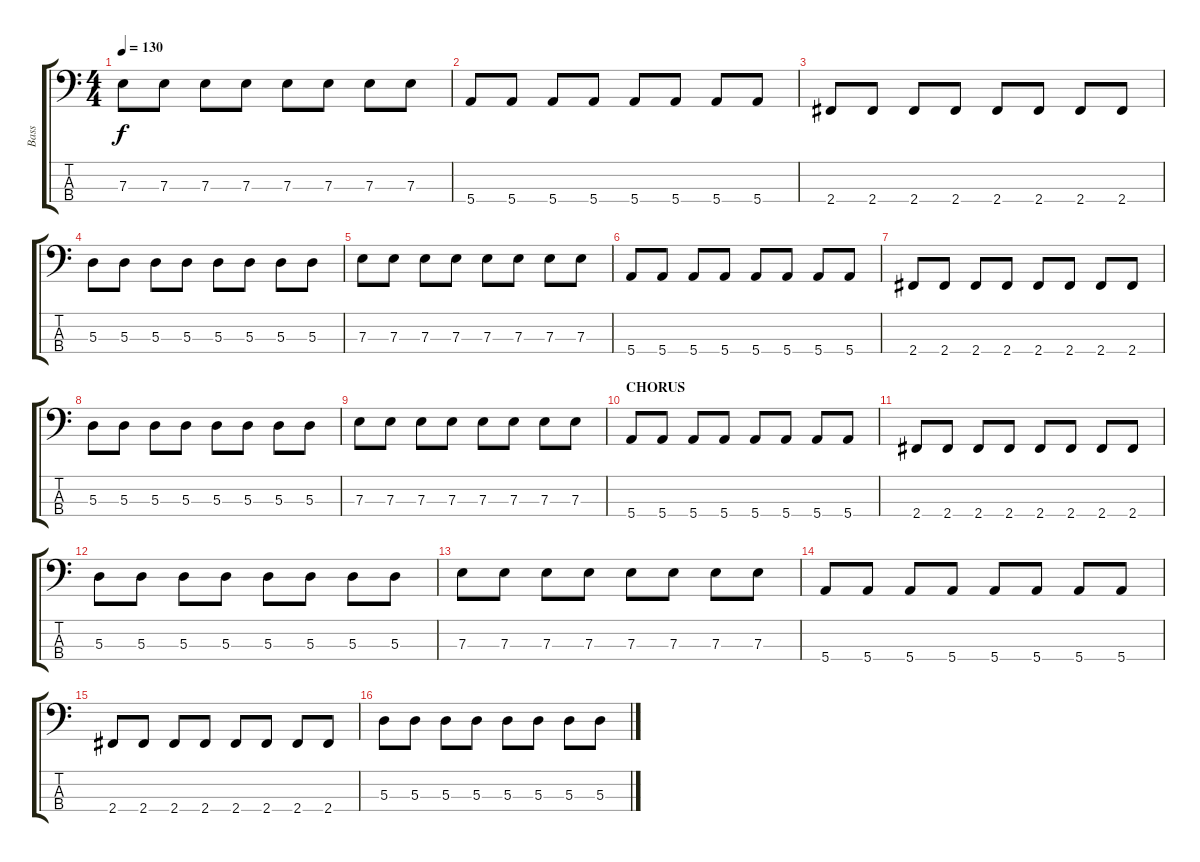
\track ("Bass" "Bass") {instrument electricbasspick}
\staff {score tabs}
\tuning (G2 D2 A1 E1) {hide}
\ts (4 4)
\tempo 130
\clef f4
\ks c
7.3.8{dy f} 7.3.8 7.3.8 7.3.8 7.3.8 7.3.8 7.3.8 7.3.8 |
5.4.8 5.4.8 5.4.8 5.4.8 5.4.8 5.4.8 5.4.8 5.4.8 |
2.4.8 2.4.8 2.4.8 2.4.8 2.4.8 2.4.8 2.4.8 2.4.8 |
5.3.8 5.3.8 5.3.8 5.3.8 5.3.8 5.3.8 5.3.8 5.3.8 |
7.3.8 7.3.8 7.3.8 7.3.8 7.3.8 7.3.8 7.3.8 7.3.8 |
5.4.8 5.4.8 5.4.8 5.4.8 5.4.8 5.4.8 5.4.8 5.4.8 |
2.4.8 2.4.8 2.4.8 2.4.8 2.4.8 2.4.8 2.4.8 2.4.8 |
5.3.8 5.3.8 5.3.8 5.3.8 5.3.8 5.3.8 5.3.8 5.3.8 |
7.3.8 7.3.8 7.3.8 7.3.8 7.3.8 7.3.8 7.3.8 7.3.8 |
\section ("" "CHORUS")
5.4.8 5.4.8 5.4.8 5.4.8 5.4.8 5.4.8 5.4.8 5.4.8 |
2.4.8 2.4.8 2.4.8 2.4.8 2.4.8 2.4.8 2.4.8 2.4.8 |
5.3.8 5.3.8 5.3.8 5.3.8 5.3.8 5.3.8 5.3.8 5.3.8 |
7.3.8 7.3.8 7.3.8 7.3.8 7.3.8 7.3.8 7.3.8 7.3.8 |
5.4.8 5.4.8 5.4.8 5.4.8 5.4.8 5.4.8 5.4.8 5.4.8 |
2.4.8 2.4.8 2.4.8 2.4.8 2.4.8 2.4.8 2.4.8 2.4.8 |
5.3.8 5.3.8 5.3.8 5.3.8 5.3.8 5.3.8 5.3.8 5.3.8
